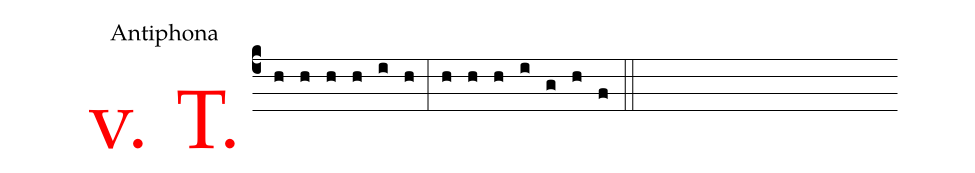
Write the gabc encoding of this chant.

office-part: Antiphona;
%%
.(c4)<v>\frot{v. T.}</v> (h) (h) (h) (h) (i) (h) (:) (h) (h) (h) (i) (g) (h) (f)  (::)
